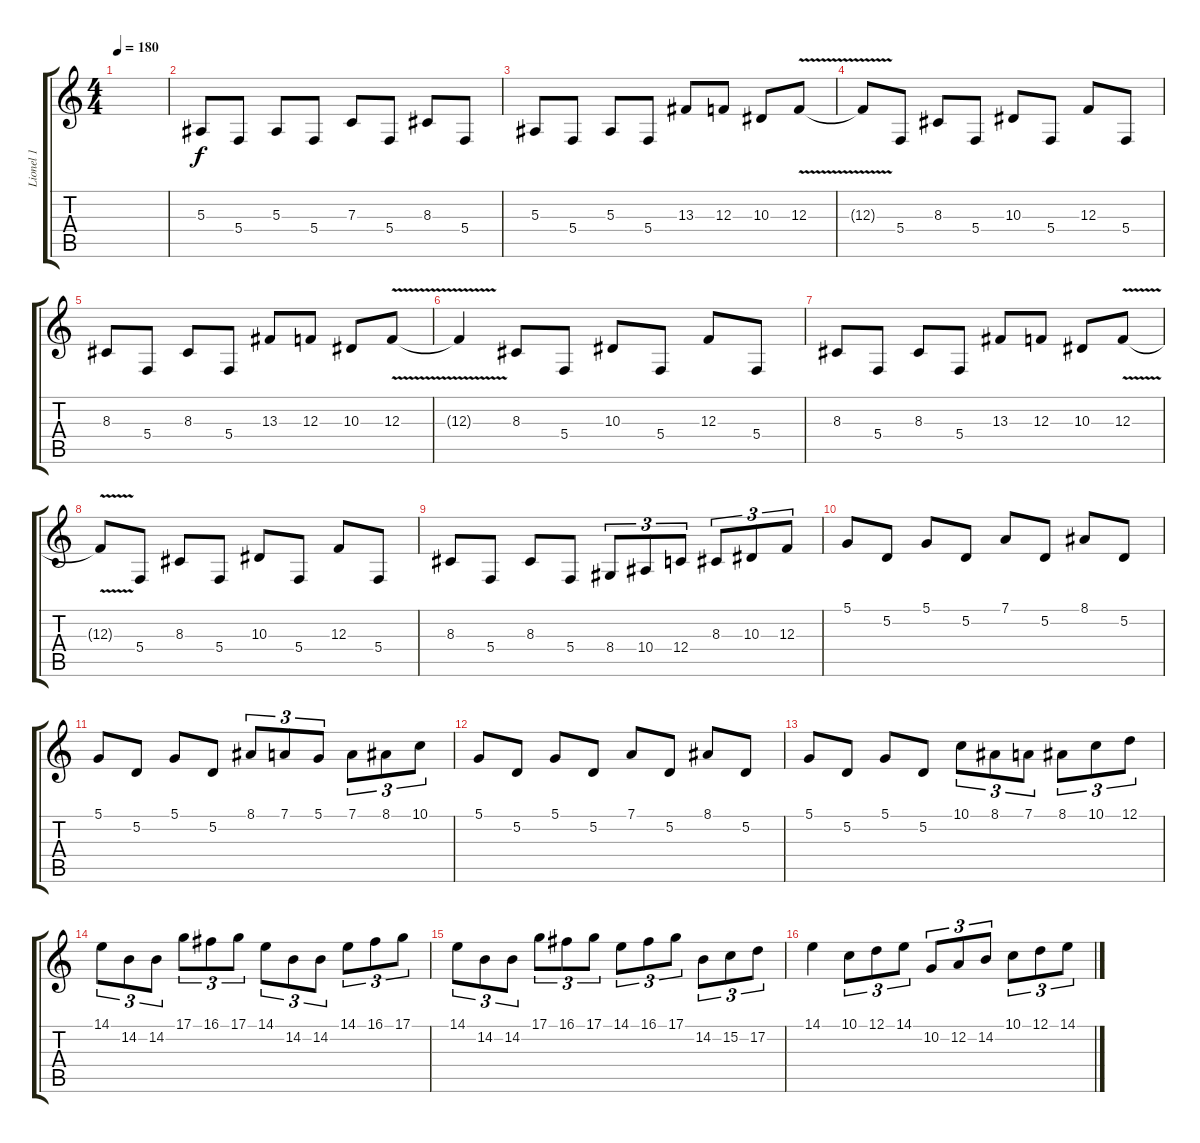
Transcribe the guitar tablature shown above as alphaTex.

\track ("Lionel 1" "Lionel 1") {instrument harpsichord}
\staff {score tabs}
\tuning (D4 A3 F3 C3 G2 D2) {hide}
\ts (4 4)
\tempo 180
\clef g2
\ks c
|
5.3.8 5.4.8 5.3.8 5.4.8 7.3.8 5.4.8 8.3.8 5.4.8 |
5.3.8 5.4.8 5.3.8 5.4.8 13.3.8 12.3.8 10.3.8 12.3{v}.8 |
12.3{t}.8 5.4.8 8.3.8 5.4.8 10.3.8 5.4.8 12.3.8 5.4.8 |
8.3.8 5.4.8 8.3.8 5.4.8 13.3.8 12.3.8 10.3.8 12.3{v}.8 |
12.3{v t}.4 8.3.8 5.4.8 10.3.8 5.4.8 12.3.8 5.4.8 |
8.3.8 5.4.8 8.3.8 5.4.8 13.3.8 12.3.8 10.3.8 12.3{v}.8 |
12.3{t}.8 5.4.8 8.3.8 5.4.8 10.3.8 5.4.8 12.3.8 5.4.8 |
8.3.8 5.4.8 8.3.8 5.4.8 8.4.8{tu (3 2)} 10.4.8{tu (3 2)} 12.4.8{tu (3 2)} 8.3.8{tu (3 2)} 10.3.8{tu (3 2)} 12.3.8{tu (3 2)} |
5.1.8 5.2.8 5.1.8 5.2.8 7.1.8 5.2.8 8.1.8 5.2.8 |
5.1.8 5.2.8 5.1.8 5.2.8 8.1.8{tu (3 2)} 7.1.8{tu (3 2)} 5.1.8{tu (3 2)} 7.1.8{tu (3 2)} 8.1.8{tu (3 2)} 10.1.8{tu (3 2)} |
5.1.8 5.2.8 5.1.8 5.2.8 7.1.8 5.2.8 8.1.8 5.2.8 |
5.1.8 5.2.8 5.1.8 5.2.8 10.1.8{tu (3 2)} 8.1.8{tu (3 2)} 7.1.8{tu (3 2)} 8.1.8{tu (3 2)} 10.1.8{tu (3 2)} 12.1.8{tu (3 2)} |
14.1.8{tu (3 2)} 14.2.8{tu (3 2)} 14.2.8{tu (3 2)} 17.1.8{tu (3 2)} 16.1.8{tu (3 2)} 17.1.8{tu (3 2)} 14.1.8{tu (3 2)} 14.2.8{tu (3 2)} 14.2.8{tu (3 2)} 14.1.8{tu (3 2)} 16.1.8{tu (3 2)} 17.1.8{tu (3 2)} |
14.1.8{tu (3 2)} 14.2.8{tu (3 2)} 14.2.8{tu (3 2)} 17.1.8{tu (3 2)} 16.1.8{tu (3 2)} 17.1.8{tu (3 2)} 14.1.8{tu (3 2)} 16.1.8{tu (3 2)} 17.1.8{tu (3 2)} 14.2.8{tu (3 2)} 15.2.8{tu (3 2)} 17.2.8{tu (3 2)} |
14.1.4 10.1.8{tu (3 2)} 12.1.8{tu (3 2)} 14.1.8{tu (3 2)} 10.2.8{tu (3 2)} 12.2.8{tu (3 2)} 14.2.8{tu (3 2)} 10.1.8{tu (3 2)} 12.1.8{tu (3 2)} 14.1.8{tu (3 2)}
